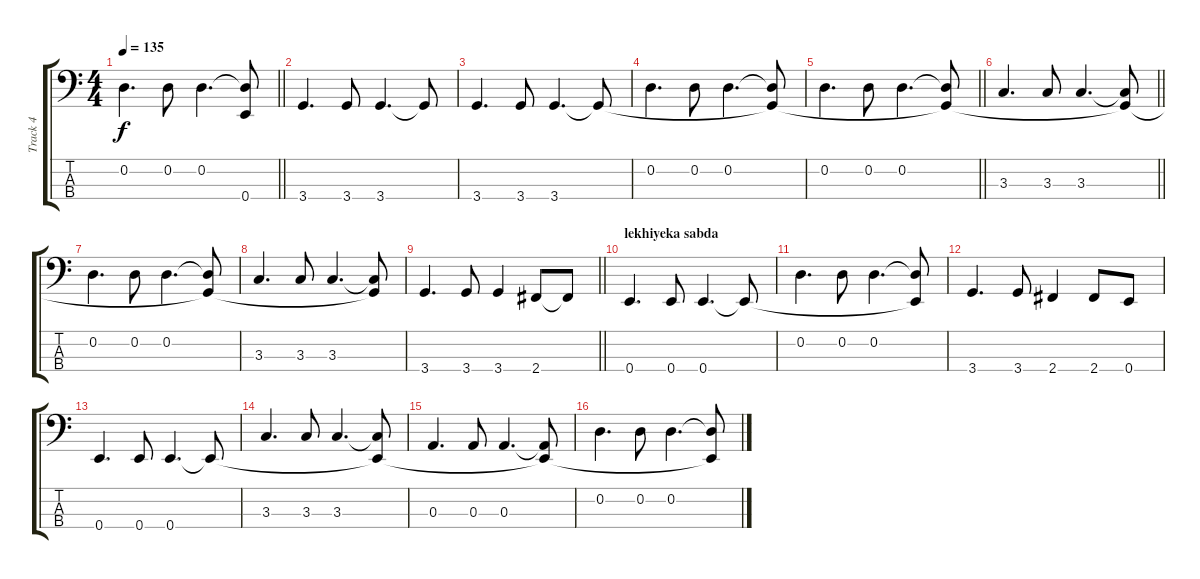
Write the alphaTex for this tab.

\track ("Track 4" "Track 4") {instrument electricbassfinger}
\staff {score tabs}
\tuning (G2 D2 A1 E1) {hide}
\ts (4 4)
\tempo 135
\clef f4
\barLineRight lightlight
\ks c
0.2.4{d dy f} 0.2.8 0.2.4{d} (0.2{t} 0.4{t}).8 |
3.4.4{d} 3.4.8 3.4.4{d} 3.4{t}.8 |
3.4.4{d} 3.4.8 3.4.4{d} 3.4{t}.8 |
0.2.4{d} 0.2.8 0.2.4{d} (0.2{t} 3.4{t}).8 |
\barLineRight lightlight
0.2.4{d} 0.2.8 0.2.4{d} (0.2{t} 3.4{t}).8 |
\barLineRight lightlight
3.3.4{d} 3.3.8 3.3.4{d} (3.3{t} 3.4{t}).8 |
0.2.4{d} 0.2.8 0.2.4{d} (0.2{t} 3.4{t}).8 |
3.3.4{d} 3.3.8 3.3.4{d} (3.3{t} 3.4{t}).8 |
\barLineRight lightlight
3.4.4{d} 3.4.8 3.4.4 2.4.8 2.4{t}.8 |
\section ("" "lekhiyeka sabda")
0.4.4{d} 0.4.8 0.4.4{d} 0.4{t}.8 |
0.2.4{d} 0.2.8 0.2.4{d} (0.2{t} 0.4{t}).8 |
3.4.4{d} 3.4.8 2.4.4 2.4.8 0.4.8 |
0.4.4{d} 0.4.8 0.4.4{d} 0.4{t}.8 |
3.3.4{d} 3.3.8 3.3.4{d} (3.3{t} 0.4{t}).8 |
0.3.4{d} 0.3.8 0.3.4{d} (0.3{t} 0.4{t}).8 |
0.2.4{d} 0.2.8 0.2.4{d} (0.2{t} 0.4{t}).8
